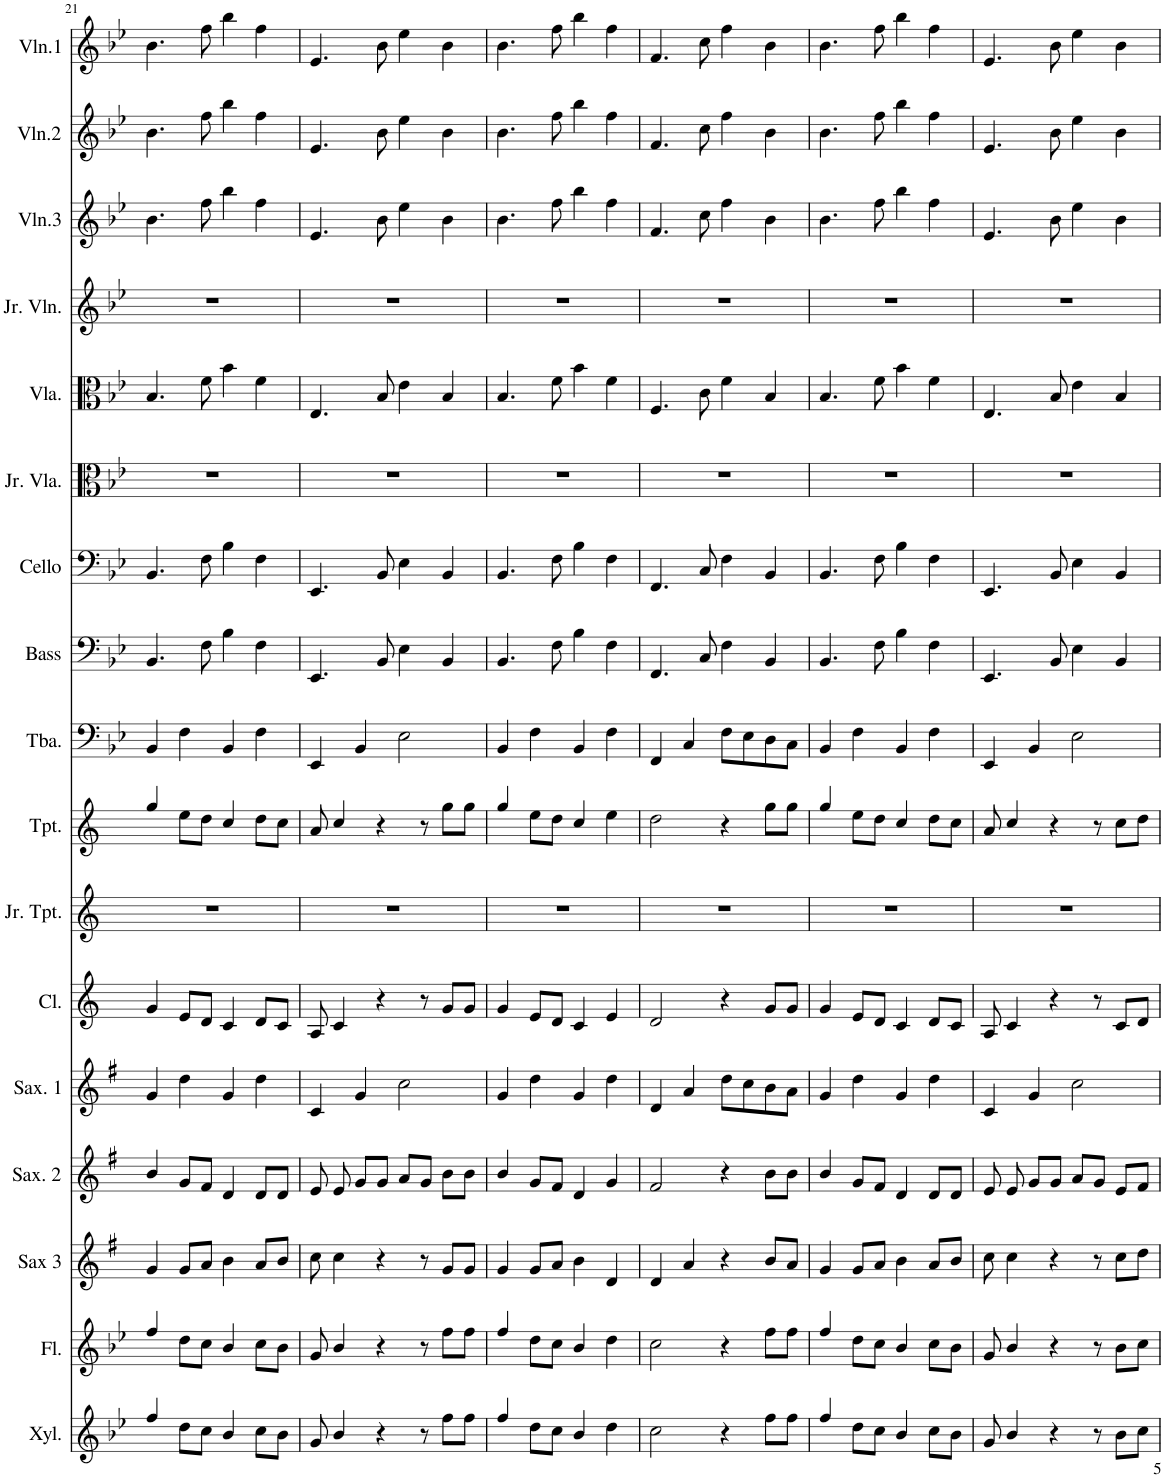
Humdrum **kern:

**kern	**kern	**kern	**kern	**kern	**kern	**kern	**kern	**kern	**kern	**kern	**kern	**kern	**kern	**kern	**kern	**kern
*part17	*part16	*part15	*part14	*part13	*part12	*part11	*part10	*part9	*part8	*part7	*part6	*part5	*part4	*part3	*part2	*part1
*staff17	*staff16	*staff15	*staff14	*staff13	*staff12	*staff11	*staff10	*staff9	*staff8	*staff7	*staff6	*staff5	*staff4	*staff3	*staff2	*staff1
*I"Xylophone	*I"Flute	*I"Saxophone 3	*I"Saxophone 2	*I"Saxophone 1	*I"Clarinet	*I"Jr.  Trumpet	*I"Trumpet	*I"Tuba	*I"Bass	*I"Cello	*I"Jr. Viola	*I"Viola	*I"Jr. Violin	*I"Violin 3	*I"Violin 2	*I"Violin 1
*I'Xyl.	*I'Fl.	*I'Sax 3	*I'Sax. 2	*I'Sax. 1	*I'Cl.	*I'Jr. Tpt.	*I'Tpt.	*I'Tba.	*I'Bass	*I'Cello	*I'Jr. Vla.	*I'Vla.	*I'Jr. Vln.	*I'Vln.3	*I'Vln.2	*I'Vln.1
!!LO:PB:g=z
*clefG2	*clefG2	*clefG2	*clefG2	*clefG2	*clefG2	*clefG2	*clefG2	*clefF4	*clefF4	*clefF4	*clefC3	*clefC3	*clefG2	*clefG2	*clefG2	*clefG2
*Trd-7c-12	*	*Trd5c9	*Trd5c9	*Trd5c9	*Trd1c2	*Trd1c2	*Trd1c2	*	*Trd7c12	*	*	*	*	*	*	*
*k[b-e-]	*k[b-e-]	*k[f#]	*k[f#]	*k[f#]	*k[]	*k[]	*k[]	*k[b-e-]	*k[b-e-]	*k[b-e-]	*k[b-e-]	*k[b-e-]	*k[b-e-]	*k[b-e-]	*k[b-e-]	*k[b-e-]
*M4/4	*M4/4	*M4/4	*M4/4	*M4/4	*M4/4	*M4/4	*M4/4	*M4/4	*M4/4	*M4/4	*M4/4	*M4/4	*M4/4	*M4/4	*M4/4	*M4/4
=21	=21	=21	=21	=21	=21	=21	=21	=21	=21	=21	=21	=21	=21	=21	=21	=21
4ff/	4ff/	4g/	4b/	4g/	4g/	1r	4gg/	4BB-/	4.BB-/	4.BB-/	1r	4.B-/	1r	4.b-\	4.b-\	4.b-\
8dd\L	8dd\L	8g/L	8g/L	4dd\	8e/L	.	8ee\L	4F\	.	.	.	.	.	.	.	.
8cc\J	8cc\J	8a/J	8f#/J	.	8d/J	.	8dd\J	.	8F\	8F\	.	8f\	.	8ff\	8ff\	8ff\
4b-/	4b-/	4b\	4d/	4g/	4c/	.	4cc/	4BB-/	4B-\	4B-\	.	4b-\	.	4bb-\	4bb-\	4bb-\
8cc\L	8cc\L	8a/L	8d/L	4dd\	8d/L	.	8dd\L	4F\	4F\	4F\	.	4f\	.	4ff\	4ff\	4ff\
8b-\J	8b-\J	8b/J	8d/J	.	8c/J	.	8cc\J	.	.	.	.	.	.	.	.	.
=22	=22	=22	=22	=22	=22	=22	=22	=22	=22	=22	=22	=22	=22	=22	=22	=22
8g/	8g/	8cc\	8e/	4c/	8A/	1r	8a/	4EE-/	4.EE-/	4.EE-/	1r	4.E-/	1r	4.e-/	4.e-/	4.e-/
4b-/	4b-/	4cc\	8e/	.	4c/	.	4cc/	.	.	.	.	.	.	.	.	.
.	.	.	8g/L	4g/	.	.	.	4BB-/	.	.	.	.	.	.	.	.
4r	4r	4r	8g/J	.	4r	.	4r	.	8BB-/	8BB-/	.	8B-/	.	8b-\	8b-\	8b-\
.	.	.	8a/L	2cc\	.	.	.	2E-\	4E-\	4E-\	.	4e-\	.	4ee-\	4ee-\	4ee-\
8r	8r	8r	8g/J	.	8r	.	8r	.	.	.	.	.	.	.	.	.
8ff\L	8ff\L	8g/L	8b\L	.	8g/L	.	8gg\L	.	4BB-/	4BB-/	.	4B-/	.	4b-\	4b-\	4b-\
8ff\J	8ff\J	8g/J	8b\J	.	8g/J	.	8gg\J	.	.	.	.	.	.	.	.	.
=23	=23	=23	=23	=23	=23	=23	=23	=23	=23	=23	=23	=23	=23	=23	=23	=23
4ff/	4ff/	4g/	4b/	4g/	4g/	1r	4gg/	4BB-/	4.BB-/	4.BB-/	1r	4.B-/	1r	4.b-\	4.b-\	4.b-\
8dd\L	8dd\L	8g/L	8g/L	4dd\	8e/L	.	8ee\L	4F\	.	.	.	.	.	.	.	.
8cc\J	8cc\J	8a/J	8f#/J	.	8d/J	.	8dd\J	.	8F\	8F\	.	8f\	.	8ff\	8ff\	8ff\
4b-/	4b-/	4b\	4d/	4g/	4c/	.	4cc/	4BB-/	4B-\	4B-\	.	4b-\	.	4bb-\	4bb-\	4bb-\
4dd\	4dd\	4d/	4g/	4dd\	4e/	.	4ee\	4F\	4F\	4F\	.	4f\	.	4ff\	4ff\	4ff\
=24	=24	=24	=24	=24	=24	=24	=24	=24	=24	=24	=24	=24	=24	=24	=24	=24
2cc\	2cc\	4d/	2f#/	4d/	2d/	1r	2dd\	4FF/	4.FF/	4.FF/	1r	4.F/	1r	4.f/	4.f/	4.f/
.	.	4a/	.	4a/	.	.	.	4C/	.	.	.	.	.	.	.	.
.	.	.	.	.	.	.	.	.	8C/	8C/	.	8c\	.	8cc\	8cc\	8cc\
4r	4r	4r	4r	8dd\L	4r	.	4r	8F\L	4F\	4F\	.	4f\	.	4ff\	4ff\	4ff\
.	.	.	.	8cc\	.	.	.	8E-\	.	.	.	.	.	.	.	.
8ff\L	8ff\L	8b/L	8b\L	8b\	8g/L	.	8gg\L	8D\	4BB-/	4BB-/	.	4B-/	.	4b-\	4b-\	4b-\
8ff\J	8ff\J	8a/J	8b\J	8a\J	8g/J	.	8gg\J	8C\J	.	.	.	.	.	.	.	.
=25	=25	=25	=25	=25	=25	=25	=25	=25	=25	=25	=25	=25	=25	=25	=25	=25
4ff/	4ff/	4g/	4b/	4g/	4g/	1r	4gg/	4BB-/	4.BB-/	4.BB-/	1r	4.B-/	1r	4.b-\	4.b-\	4.b-\
8dd\L	8dd\L	8g/L	8g/L	4dd\	8e/L	.	8ee\L	4F\	.	.	.	.	.	.	.	.
8cc\J	8cc\J	8a/J	8f#/J	.	8d/J	.	8dd\J	.	8F\	8F\	.	8f\	.	8ff\	8ff\	8ff\
4b-/	4b-/	4b\	4d/	4g/	4c/	.	4cc/	4BB-/	4B-\	4B-\	.	4b-\	.	4bb-\	4bb-\	4bb-\
8cc\L	8cc\L	8a/L	8d/L	4dd\	8d/L	.	8dd\L	4F\	4F\	4F\	.	4f\	.	4ff\	4ff\	4ff\
8b-\J	8b-\J	8b/J	8d/J	.	8c/J	.	8cc\J	.	.	.	.	.	.	.	.	.
=26	=26	=26	=26	=26	=26	=26	=26	=26	=26	=26	=26	=26	=26	=26	=26	=26
8g/	8g/	8cc\	8e/	4c/	8A/	1r	8a/	4EE-/	4.EE-/	4.EE-/	1r	4.E-/	1r	4.e-/	4.e-/	4.e-/
4b-/	4b-/	4cc\	8e/	.	4c/	.	4cc/	.	.	.	.	.	.	.	.	.
.	.	.	8g/L	4g/	.	.	.	4BB-/	.	.	.	.	.	.	.	.
4r	4r	4r	8g/J	.	4r	.	4r	.	8BB-/	8BB-/	.	8B-/	.	8b-\	8b-\	8b-\
.	.	.	8a/L	2cc\	.	.	.	2E-\	4E-\	4E-\	.	4e-\	.	4ee-\	4ee-\	4ee-\
8r	8r	8r	8g/J	.	8r	.	8r	.	.	.	.	.	.	.	.	.
8b-\L	8b-\L	8cc\L	8e/L	.	8c/L	.	8cc\L	.	4BB-/	4BB-/	.	4B-/	.	4b-\	4b-\	4b-\
8cc\J	8cc\J	8dd\J	8f#/J	.	8d/J	.	8dd\J	.	.	.	.	.	.	.	.	.
=	=	=	=	=	=	=	=	=	=	=	=	=	=	=	=	=
*-	*-	*-	*-	*-	*-	*-	*-	*-	*-	*-	*-	*-	*-	*-	*-	*-
